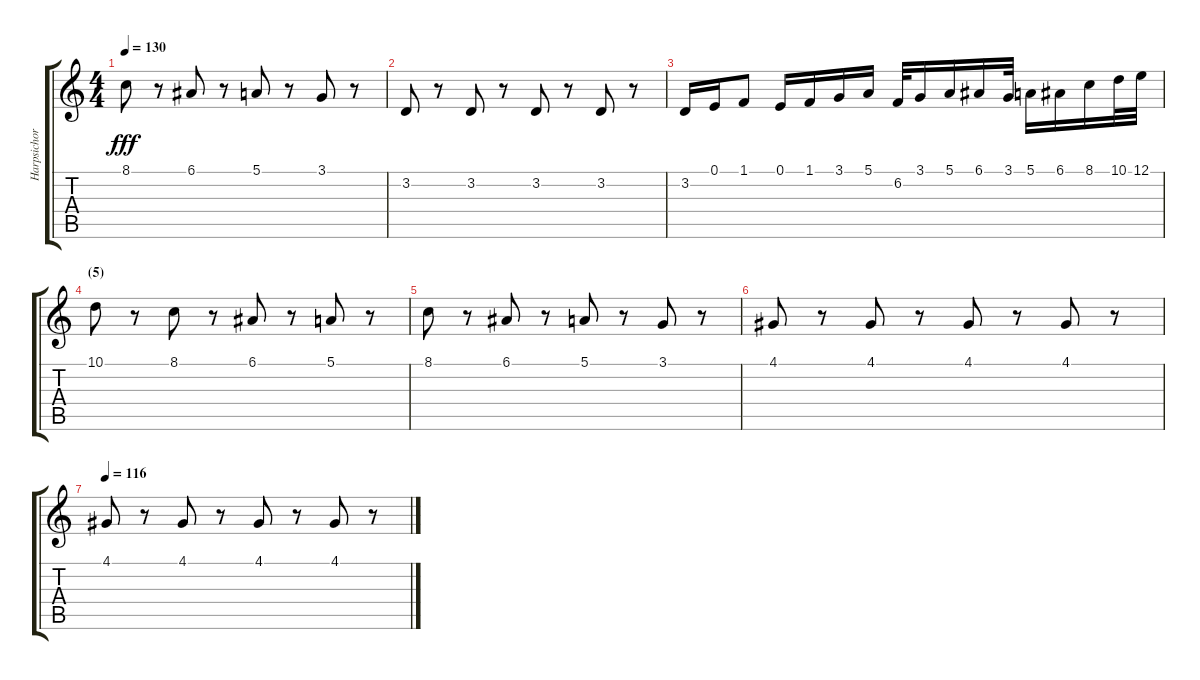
\track ("Harpsichord" "Harpsichor") {instrument harpsichord}
\staff {score tabs}
\tuning (E4 B3 G3 D3 A2 E2) {hide}
\ts (4 4)
\tempo 130
\clef g2
\ks c
8.1.8{dy fff} r.8 6.1.8 r.8 5.1.8 r.8 3.1.8 r.8 |
3.2.8 r.8 3.2.8 r.8 3.2.8 r.8 3.2.8 r.8 |
3.2.16 0.1.16 1.1.8 0.1.16 1.1.16 3.1.16 5.1.16 6.2.32 3.1.16 5.1.16 6.1.16 3.1.32 5.1.16 6.1.16 8.1.16 10.1.32 12.1.32 |
\section ("" "(5)")
10.1.8 r.8 8.1.8 r.8 6.1.8 r.8 5.1.8 r.8 |
8.1.8 r.8 6.1.8 r.8 5.1.8 r.8 3.1.8 r.8 |
4.1.8 r.8 4.1.8 r.8 4.1.8 r.8 4.1.8 r.8 |
\tempo 116
4.1.8 r.8 4.1.8 r.8 4.1.8 r.8 4.1.8 r.8
